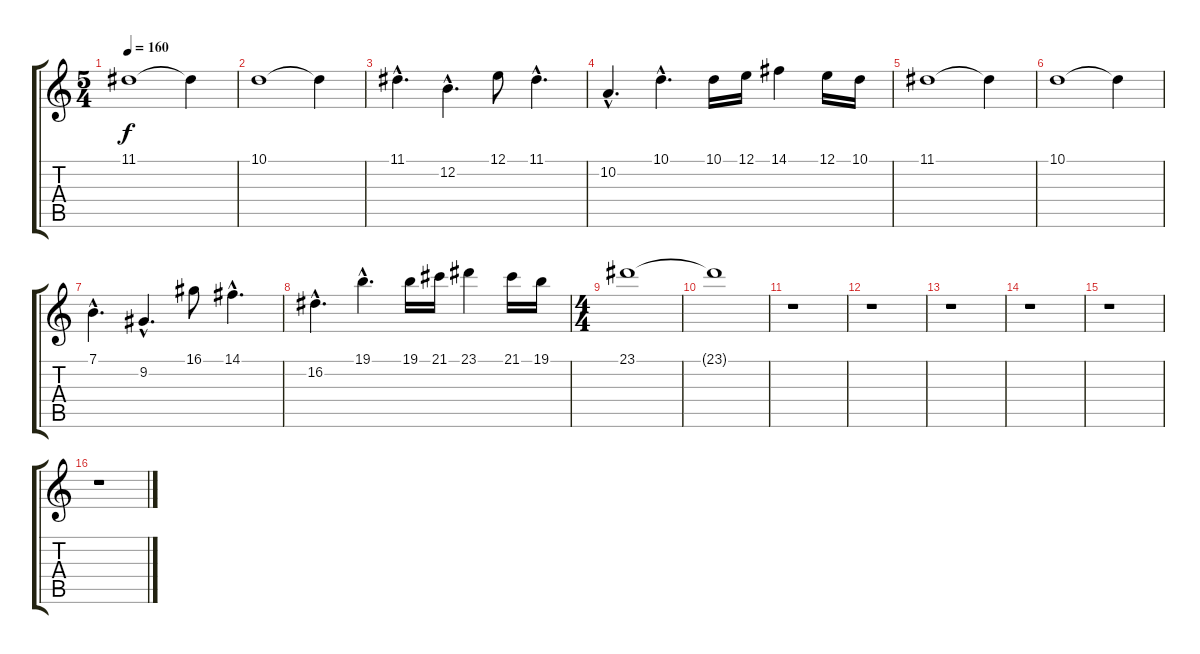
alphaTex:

\track "" {instrument lead2sawtooth}
\staff {score tabs}
\tuning (E4 B3 G3 D3 A2 E2) {hide}
\ts (5 4)
\tempo 160
\clef g2
\ks c
11.1.1{dy f} 11.1{t}.4 |
10.1.1 10.1{t}.4 |
11.1{hac}.4{d} 12.2{hac}.4{d} 12.1.8 11.1{hac}.4{d} |
10.2{hac}.4{d} 10.1{hac}.4{d} 10.1.16 12.1.16 14.1.4 12.1.16 10.1.16 |
11.1.1 11.1{t}.4 |
10.1.1 10.1{t}.4 |
7.1{hac}.4{d} 9.2{hac}.4{d} 16.1.8 14.1{hac}.4{d} |
16.2{hac}.4{d} 19.1{hac}.4{d} 19.1.16 21.1.16 23.1.4 21.1.16 19.1.16 |
\ts (4 4)
23.1.1 |
23.1{t}.1 |
r.1 |
r.1 |
r.1 |
r.1 |
r.1 |
r.1
